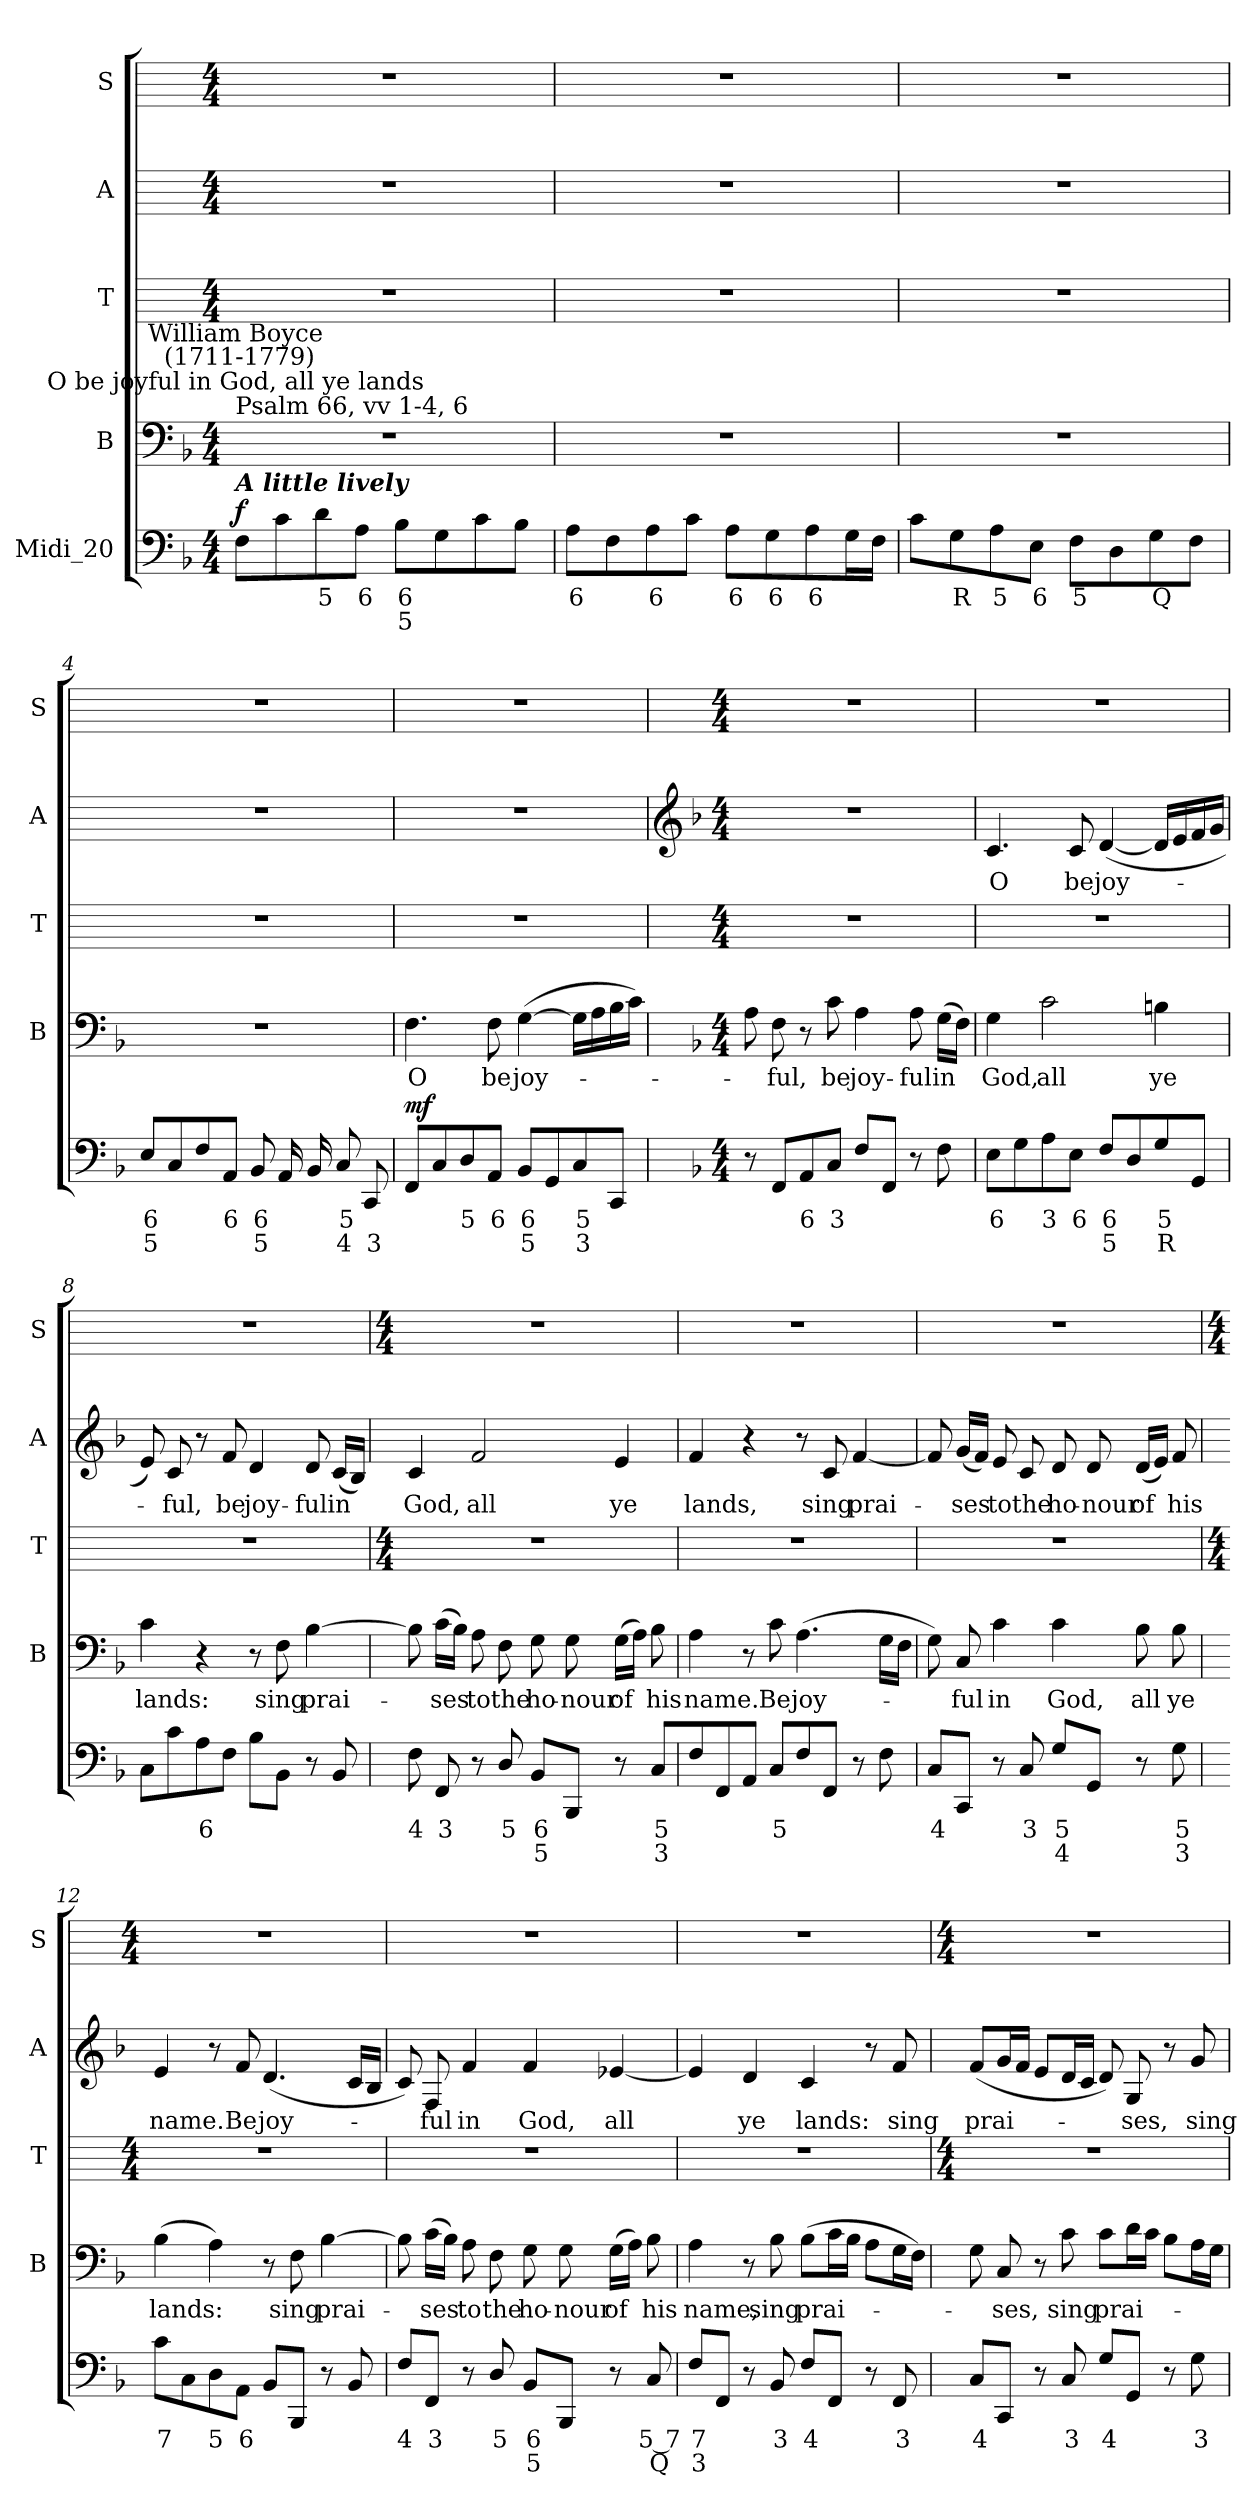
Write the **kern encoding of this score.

**kern	**text	**text	**dynam	**kern	**text	**kern	**kern	**text	**kern
*part5	*part5	*part5	*part5	*part4	*part4	*part3	*part2	*part2	*part1
*staff5	*staff5	*staff5	*staff5	*staff4	*staff4	*staff3	*staff2	*staff2	*staff1
*I"Midi_20	*	*	*	*I"B	*	*I"T	*I"A	*	*I"S
*	*	*	*	*I'B	*	*I'T	*I'A	*	*I'S
*clefF4	*	*	*	*clefF4	*	*	*	*	*
*k[b-]	*	*	*	*k[b-]	*	*	*	*	*
*F:	*	*	*	*F:	*	*	*	*	*
*M4/4	*	*	*	*M4/4	*	*M4/4	*M4/4	*	*M4/4
=1	=1	=1	=1	=1	=1	=1	=1	=1	=1
!	!	!	!	!LO:TX:a:t=Psalm 66, vv 1-4, 6	!	!	!	!	!
!	!	!	!	!LO:TX:a:cj:t=O be joyful in God, all ye lands	!	!	!	!	!
!	!	!	!	!LO:TX:a:cj:t=William Boyce\n (1711-1779)	!	!	!	!	!
!LO:TX:a:Bi:t=A little lively	!	!	!	!	!	!	!	!	!
!	!	!	!LO:DY:b	!	!	!	!	!	!
8FL	.	.	f	1r	.	1r	1r	.	1r
8c	.	.	.	.	.	.	.	.	.
!	!LO:LY:b	!	!	!	!	!	!	!	!
8d	5	.	.	.	.	.	.	.	.
!	!LO:LY:b	!	!	!	!	!	!	!	!
8AJ	6	.	.	.	.	.	.	.	.
!	!LO:LY:b	!LO:LY:b	!	!	!	!	!	!	!
8B-L	6	5	.	.	.	.	.	.	.
8G	.	.	.	.	.	.	.	.	.
8c	.	.	.	.	.	.	.	.	.
8B-J	.	.	.	.	.	.	.	.	.
=2	=2	=2	=2	=2	=2	=2	=2	=2	=2
!	!LO:LY:b	!	!	!	!	!	!	!	!
8AL	6	.	.	1r	.	1r	1r	.	1r
8F	.	.	.	.	.	.	.	.	.
!	!LO:LY:b	!	!	!	!	!	!	!	!
8A	6	.	.	.	.	.	.	.	.
8cJ	.	.	.	.	.	.	.	.	.
!	!LO:LY:b	!	!	!	!	!	!	!	!
8AL	6	.	.	.	.	.	.	.	.
!	!LO:LY:b	!	!	!	!	!	!	!	!
8G	6	.	.	.	.	.	.	.	.
!	!LO:LY:b	!	!	!	!	!	!	!	!
8A	6	.	.	.	.	.	.	.	.
16GL	.	.	.	.	.	.	.	.	.
16FJJ	.	.	.	.	.	.	.	.	.
=3	=3	=3	=3	=3	=3	=3	=3	=3	=3
8cL	.	.	.	1r	.	1r	1r	.	1r
!	!LO:LY:b	!	!	!	!	!	!	!	!
8G	R	.	.	.	.	.	.	.	.
!	!LO:LY:b	!	!	!	!	!	!	!	!
8A	5	.	.	.	.	.	.	.	.
!	!LO:LY:b	!	!	!	!	!	!	!	!
8EJ	6	.	.	.	.	.	.	.	.
!	!LO:LY:b	!	!	!	!	!	!	!	!
8FL	5	.	.	.	.	.	.	.	.
8D	.	.	.	.	.	.	.	.	.
!	!LO:LY:b	!	!	!	!	!	!	!	!
8G	Q	.	.	.	.	.	.	.	.
8FJ	.	.	.	.	.	.	.	.	.
=4	=4	=4	=4	=4	=4	=4	=4	=4	=4
!	!LO:LY:b	!LO:LY:b	!	!	!	!	!	!	!
8EL	6	5	.	1r	.	1r	1r	.	1r
8C	.	.	.	.	.	.	.	.	.
8F	.	.	.	.	.	.	.	.	.
!	!LO:LY:b	!	!	!	!	!	!	!	!
8AAJ	6	.	.	.	.	.	.	.	.
!	!LO:LY:b	!LO:LY:b	!	!	!	!	!	!	!
8BB-L	6	5	.	.	.	.	.	.	.
16AAL	.	.	.	.	.	.	.	.	.
16BB-	.	.	.	.	.	.	.	.	.
!	!LO:LY:b	!LO:LY:b	!	!	!	!	!	!	!
8C	5	4	.	.	.	.	.	.	.
!	!	!LO:LY:b	!	!	!	!	!	!	!
8CCJ	.	3	.	.	.	.	.	.	.
=5	=5	=5	=5	=5	=5	=5	=5	=5	=5
!	!	!	!LO:DY:b	!	!LO:LY:b	!	!	!	!
8FFL	.	.	mf	4.F	O	1r	1r	.	1r
8C	.	.	.	.	.	.	.	.	.
!	!LO:LY:b	!	!	!	!	!	!	!	!
8D	5	.	.	.	.	.	.	.	.
!	!LO:LY:b	!	!	!	!LO:LY:b	!	!	!	!
8AAJ	6	.	.	8F	be	.	.	.	.
!	!LO:LY:b	!LO:LY:b	!	!	!LO:LY:b	!	!	!	!
8BB-L	6	5	.	(>[4G	joy-	.	.	.	.
8GG	.	.	.	.	.	.	.	.	.
!	!LO:LY:b	!LO:LY:b	!	!	!	!	!	!	!
8C	5	3	.	16GLL]	.	.	.	.	.
.	.	.	.	16A	.	.	.	.	.
8CCJ	.	.	.	16B-	.	.	.	.	.
.	.	.	.	16cJJ)	.	.	.	.	.
!!LO:LB:g=z
=6	=6	=6	=6	=6	=6	=6	=6	=6	=6
*	*	*	*	*	*	*	*clefG2	*	*
*	*	*	*	*	*	*	*k[b-]	*	*
*	*	*	*	*	*	*	*F:	*	*
*M4/4	*	*	*	*M4/4	*	*M4/4	*M4/4	*	*M4/4
8r	.	.	.	8A	.	1r	1r	.	1r
!	!	!	!	!	!LO:LY:b	!	!	!	!
8FFL	.	.	.	8F	ful,	.	.	.	.
!	!LO:LY:b	!	!	!	!	!	!	!	!
8AA	6	.	.	8r	.	.	.	.	.
!	!LO:LY:b	!	!	!	!LO:LY:b	!	!	!	!
8CJ	3	.	.	8c	be	.	.	.	.
!	!	!	!	!	!LO:LY:b	!	!	!	!
8FL	.	.	.	4A	joy-	.	.	.	.
8FFJ	.	.	.	.	.	.	.	.	.
!	!	!	!	!	!LO:LY:b	!	!	!	!
8r	.	.	.	8A	-ful	.	.	.	.
!	!	!	!	!	!LO:LY:b	!	!	!	!
8F	.	.	.	(>16GLL	in	.	.	.	.
.	.	.	.	16FJJ)	.	.	.	.	.
=7	=7	=7	=7	=7	=7	=7	=7	=7	=7
!	!LO:LY:b	!	!	!	!LO:LY:b	!	!	!LO:LY:b	!
8EL	6	.	.	4G	God,	1r	4.c	O	1r
8G	.	.	.	.	.	.	.	.	.
!	!LO:LY:b	!	!	!	!LO:LY:b	!	!	!	!
8A	3	.	.	2c	all	.	.	.	.
!	!LO:LY:b	!	!	!	!	!	!	!LO:LY:b	!
8EJ	6	.	.	.	.	.	8c	be	.
!	!LO:LY:b	!LO:LY:b	!	!	!	!	!	!LO:LY:b	!
8FL	6	5	.	.	.	.	(<[4d	joy-	.
8D	.	.	.	.	.	.	.	.	.
!	!LO:LY:b	!LO:LY:b	!	!	!LO:LY:b	!	!	!	!
8G	5	R	.	4Bn	ye	.	16dLL]	.	.
.	.	.	.	.	.	.	16e	.	.
8GGJ	.	.	.	.	.	.	16f	.	.
.	.	.	.	.	.	.	16gJJ	.	.
=8	=8	=8	=8	=8	=8	=8	=8	=8	=8
!	!	!	!	!	!LO:LY:b	!	!	!	!
8CL	.	.	.	4c	lands:	1r	8e)	.	1r
!	!	!	!	!	!	!	!	!LO:LY:b	!
8c	.	.	.	.	.	.	8c	ful,	.
!	!LO:LY:b	!	!	!	!	!	!	!	!
8A	6	.	.	4r	.	.	8r	.	.
!	!	!	!	!	!	!	!	!LO:LY:b	!
8FJ	.	.	.	.	.	.	8f	be	.
!	!	!	!	!	!	!	!	!LO:LY:b	!
8B-L	.	.	.	8r	.	.	4d	joy-	.
!	!	!	!	!	!LO:LY:b	!	!	!	!
8BB-J	.	.	.	8F	sing	.	.	.	.
!	!	!	!	!	!LO:LY:b	!	!	!LO:LY:b	!
8r	.	.	.	[4B-	prai-	.	8d	-ful	.
!	!	!	!	!	!	!	!	!LO:LY:b	!
8BB-	.	.	.	.	.	.	(<16cLL	in	.
.	.	.	.	.	.	.	16B-JJ)	.	.
!!LO:LB:g=z
=9	=9	=9	=9	=9	=9	=9	=9	=9	=9
*	*	*	*	*	*	*M4/4	*	*	*M4/4
!	!LO:LY:b	!	!	!	!	!	!	!LO:LY:b	!
8F	4	.	.	8B-]	.	1r	4c	God,	1r
!	!LO:LY:b	!	!	!	!LO:LY:b	!	!	!	!
8FF	3	.	.	(>16cLL	ses	.	.	.	.
.	.	.	.	16B-JJ)	.	.	.	.	.
!	!	!	!	!	!LO:LY:b	!	!	!LO:LY:b	!
8r	.	.	.	8A	to	.	2f	all	.
!	!LO:LY:b	!	!	!	!LO:LY:b	!	!	!	!
8D/	5	.	.	8F	the	.	.	.	.
!	!LO:LY:b	!LO:LY:b	!	!	!LO:LY:b	!	!	!	!
8BB-L	6	5	.	8G	ho-	.	.	.	.
!	!	!	!	!	!LO:LY:b	!	!	!	!
8BBB-J	.	.	.	8G	-nour	.	.	.	.
!	!	!	!	!	!LO:LY:b	!	!	!LO:LY:b	!
8r	.	.	.	(>16GLL	of	.	4e	ye	.
.	.	.	.	16AJJ)	.	.	.	.	.
!	!LO:LY:b	!LO:LY:b	!	!	!LO:LY:b	!	!	!	!
8CL	5	3	.	8B-	his	.	.	.	.
=10	=10	=10	=10	=10	=10	=10	=10	=10	=10
!	!	!	!	!	!LO:LY:b	!	!	!LO:LY:b	!
8F	.	.	.	4A	name.	1r	4f	lands,	1r
8FF	.	.	.	.	.	.	.	.	.
8AAJ	.	.	.	8r	.	.	4r	.	.
!	!LO:LY:b	!	!	!	!LO:LY:b	!	!	!	!
8CL	5	.	.	8c	Be	.	.	.	.
!	!	!	!	!	!LO:LY:b	!	!	!	!
8F	.	.	.	(>4.A	joy-	.	8r	.	.
!	!	!	!	!	!	!	!	!LO:LY:b	!
8FFJ	.	.	.	.	.	.	8c	sing	.
!	!	!	!	!	!	!	!	!LO:LY:b	!
8r	.	.	.	.	.	.	[4f	prai-	.
8F	.	.	.	16GLL	.	.	.	.	.
.	.	.	.	16FJJ	.	.	.	.	.
=11	=11	=11	=11	=11	=11	=11	=11	=11	=11
!	!LO:LY:b	!	!	!	!	!	!	!	!
8CL	4	.	.	8G)	.	1r	8f]	.	1r
!	!	!	!	!	!LO:LY:b	!	!	!LO:LY:b	!
8CCJ	.	.	.	8C	ful	.	(<16gLL	ses	.
.	.	.	.	.	.	.	16fJJ)	.	.
!	!	!	!	!	!LO:LY:b	!	!	!LO:LY:b	!
8r	.	.	.	4c	in	.	8e	to	.
!	!LO:LY:b	!	!	!	!	!	!	!LO:LY:b	!
8C	3	.	.	.	.	.	8c	the	.
!	!LO:LY:b	!LO:LY:b	!	!	!LO:LY:b	!	!	!LO:LY:b	!
8GL	5	4	.	4c	God,	.	8d	ho-	.
!	!	!	!	!	!	!	!	!LO:LY:b	!
8GGJ	.	.	.	.	.	.	8d	-nour	.
!	!	!	!	!	!LO:LY:b	!	!	!LO:LY:b	!
8r	.	.	.	8B-	all	.	(<16dLL	of	.
.	.	.	.	.	.	.	16eJJ)	.	.
!	!LO:LY:b	!LO:LY:b	!	!	!LO:LY:b	!	!	!LO:LY:b	!
8G	5	3	.	8B-	ye	.	8f	his	.
!!LO:LB:g=z
=12	=12	=12	=12	=12	=12	=12	=12	=12	=12
*	*	*	*	*	*	*M4/4	*	*	*M4/4
!	!LO:LY:b	!	!	!	!LO:LY:b	!	!	!LO:LY:b	!
8cL	7	.	.	(>4B-	lands:	1r	4e	name.	1r
8C	.	.	.	.	.	.	.	.	.
!	!LO:LY:b	!	!	!	!	!	!	!	!
8D	5	.	.	4A)	.	.	8r	.	.
!	!LO:LY:b	!	!	!	!	!	!	!LO:LY:b	!
8AAJ	6	.	.	.	.	.	8f	Be	.
!	!	!	!	!	!	!	!	!LO:LY:b	!
8BB-L	.	.	.	8r	.	.	(<4.d	joy-	.
!	!	!	!	!	!LO:LY:b	!	!	!	!
8BBB-J	.	.	.	8F	sing	.	.	.	.
!	!	!	!	!	!LO:LY:b	!	!	!	!
8r	.	.	.	[4B-	prai-	.	.	.	.
8BB-	.	.	.	.	.	.	16cLL	.	.
.	.	.	.	.	.	.	16B-JJ	.	.
=13	=13	=13	=13	=13	=13	=13	=13	=13	=13
!	!LO:LY:b	!	!	!	!	!	!	!	!
8FL	4	.	.	8B-]	.	1r	8c)	.	1r
!	!LO:LY:b	!	!	!	!LO:LY:b	!	!	!LO:LY:b	!
8FFJ	3	.	.	(>16cLL	ses	.	8F	ful	.
.	.	.	.	16B-JJ)	.	.	.	.	.
!	!	!	!	!	!LO:LY:b	!	!	!LO:LY:b	!
8r	.	.	.	8A	to	.	4f	in	.
!	!LO:LY:b	!	!	!	!LO:LY:b	!	!	!	!
8D/	5	.	.	8F	the	.	.	.	.
!	!LO:LY:b	!LO:LY:b	!	!	!LO:LY:b	!	!	!LO:LY:b	!
8BB-L	6	5	.	8G	ho-	.	4f	God,	.
!	!	!	!	!	!LO:LY:b	!	!	!	!
8BBB-J	.	.	.	8G	-nour	.	.	.	.
!	!	!	!	!	!LO:LY:b	!	!	!LO:LY:b	!
8r	.	.	.	(>16GLL	of	.	[4e-X	all	.
.	.	.	.	16AJJ)	.	.	.	.	.
!	!LO:LY:b	!LO:LY:b	!	!	!LO:LY:b	!	!	!	!
8C	5 7	Q	.	8B-	his	.	.	.	.
=14	=14	=14	=14	=14	=14	=14	=14	=14	=14
!	!LO:LY:b	!LO:LY:b	!	!	!LO:LY:b	!	!	!	!
8FL	7	3	.	4A	name,	1r	4e-]	.	1r
8FFJ	.	.	.	.	.	.	.	.	.
!	!	!	!	!	!	!	!	!LO:LY:b	!
8r	.	.	.	8r	.	.	4d	ye	.
!	!LO:LY:b	!	!	!	!LO:LY:b	!	!	!	!
8BB-	3	.	.	8B-	sing	.	.	.	.
!	!LO:LY:b	!	!	!	!LO:LY:b	!	!	!LO:LY:b	!
8FL	4	.	.	(>8B-L	prai-	.	4c	lands:	.
8FFJ	.	.	.	16cL	.	.	.	.	.
.	.	.	.	16B-JJ	.	.	.	.	.
8r	.	.	.	8AL	.	.	8r	.	.
!	!LO:LY:b	!	!	!	!	!	!	!LO:LY:b	!
8FF	3	.	.	16GL	.	.	8f	sing	.
.	.	.	.	16FJJ)	.	.	.	.	.
!!LO:LB:g=z
=15	=15	=15	=15	=15	=15	=15	=15	=15	=15
*	*	*	*	*	*	*M4/4	*	*	*M4/4
!	!LO:LY:b	!	!	!	!	!	!	!LO:LY:b	!
8CL	4	.	.	8G	.	1r	(<8fL	prai-	1r
!	!	!	!	!	!LO:LY:b	!	!	!	!
8CCJ	.	.	.	8C	ses,	.	16gL	.	.
.	.	.	.	.	.	.	16fJJ	.	.
8r	.	.	.	8r	.	.	8eL	.	.
!	!LO:LY:b	!	!	!	!LO:LY:b	!	!	!	!
8C	3	.	.	8c	sing	.	16dL	.	.
.	.	.	.	.	.	.	16cJJ	.	.
!	!LO:LY:b	!	!	!	!LO:LY:b	!	!	!	!
8GL	4	.	.	8cL	prai-	.	8d)	.	.
!	!	!	!	!	!	!	!	!LO:LY:b	!
8GGJ	.	.	.	16dL	.	.	8G	ses,	.
.	.	.	.	16cJJ	.	.	.	.	.
8r	.	.	.	8B-L	.	.	8r	.	.
!	!LO:LY:b	!	!	!	!	!	!	!LO:LY:b	!
8G	3	.	.	16AL	.	.	8g	sing	.
.	.	.	.	16GJJ	.	.	.	.	.
=	=	=	=	=	=	=	=	=	=
*-	*-	*-	*-	*-	*-	*-	*-	*-	*-
